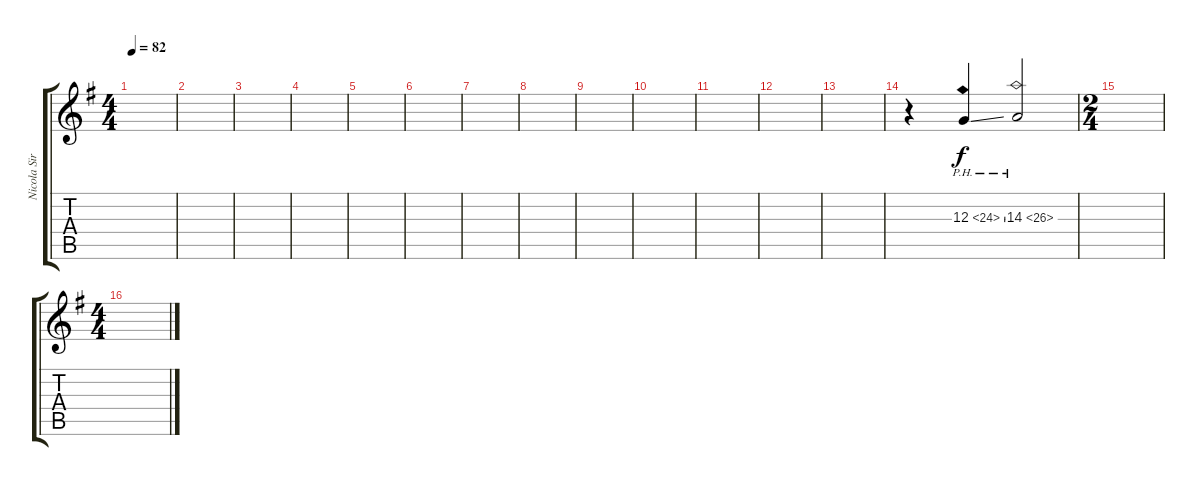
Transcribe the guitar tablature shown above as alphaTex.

\track ("Nicola Sirkis (voix sup)" "Nicola Sir") {instrument synthvoice}
\staff {score tabs}
\tuning (E4 B3 G3 D3 A2 E2) {hide}
\ts (4 4)
\tempo 82
\clef g2
\ks g
|
|
|
|
|
|
|
|
|
|
|
|
|
r.4 12.3{ph 12 ss}.4{volume 16} 14.3{ph 12}.2 |
\ts (2 4)
|
\ts (4 4)
